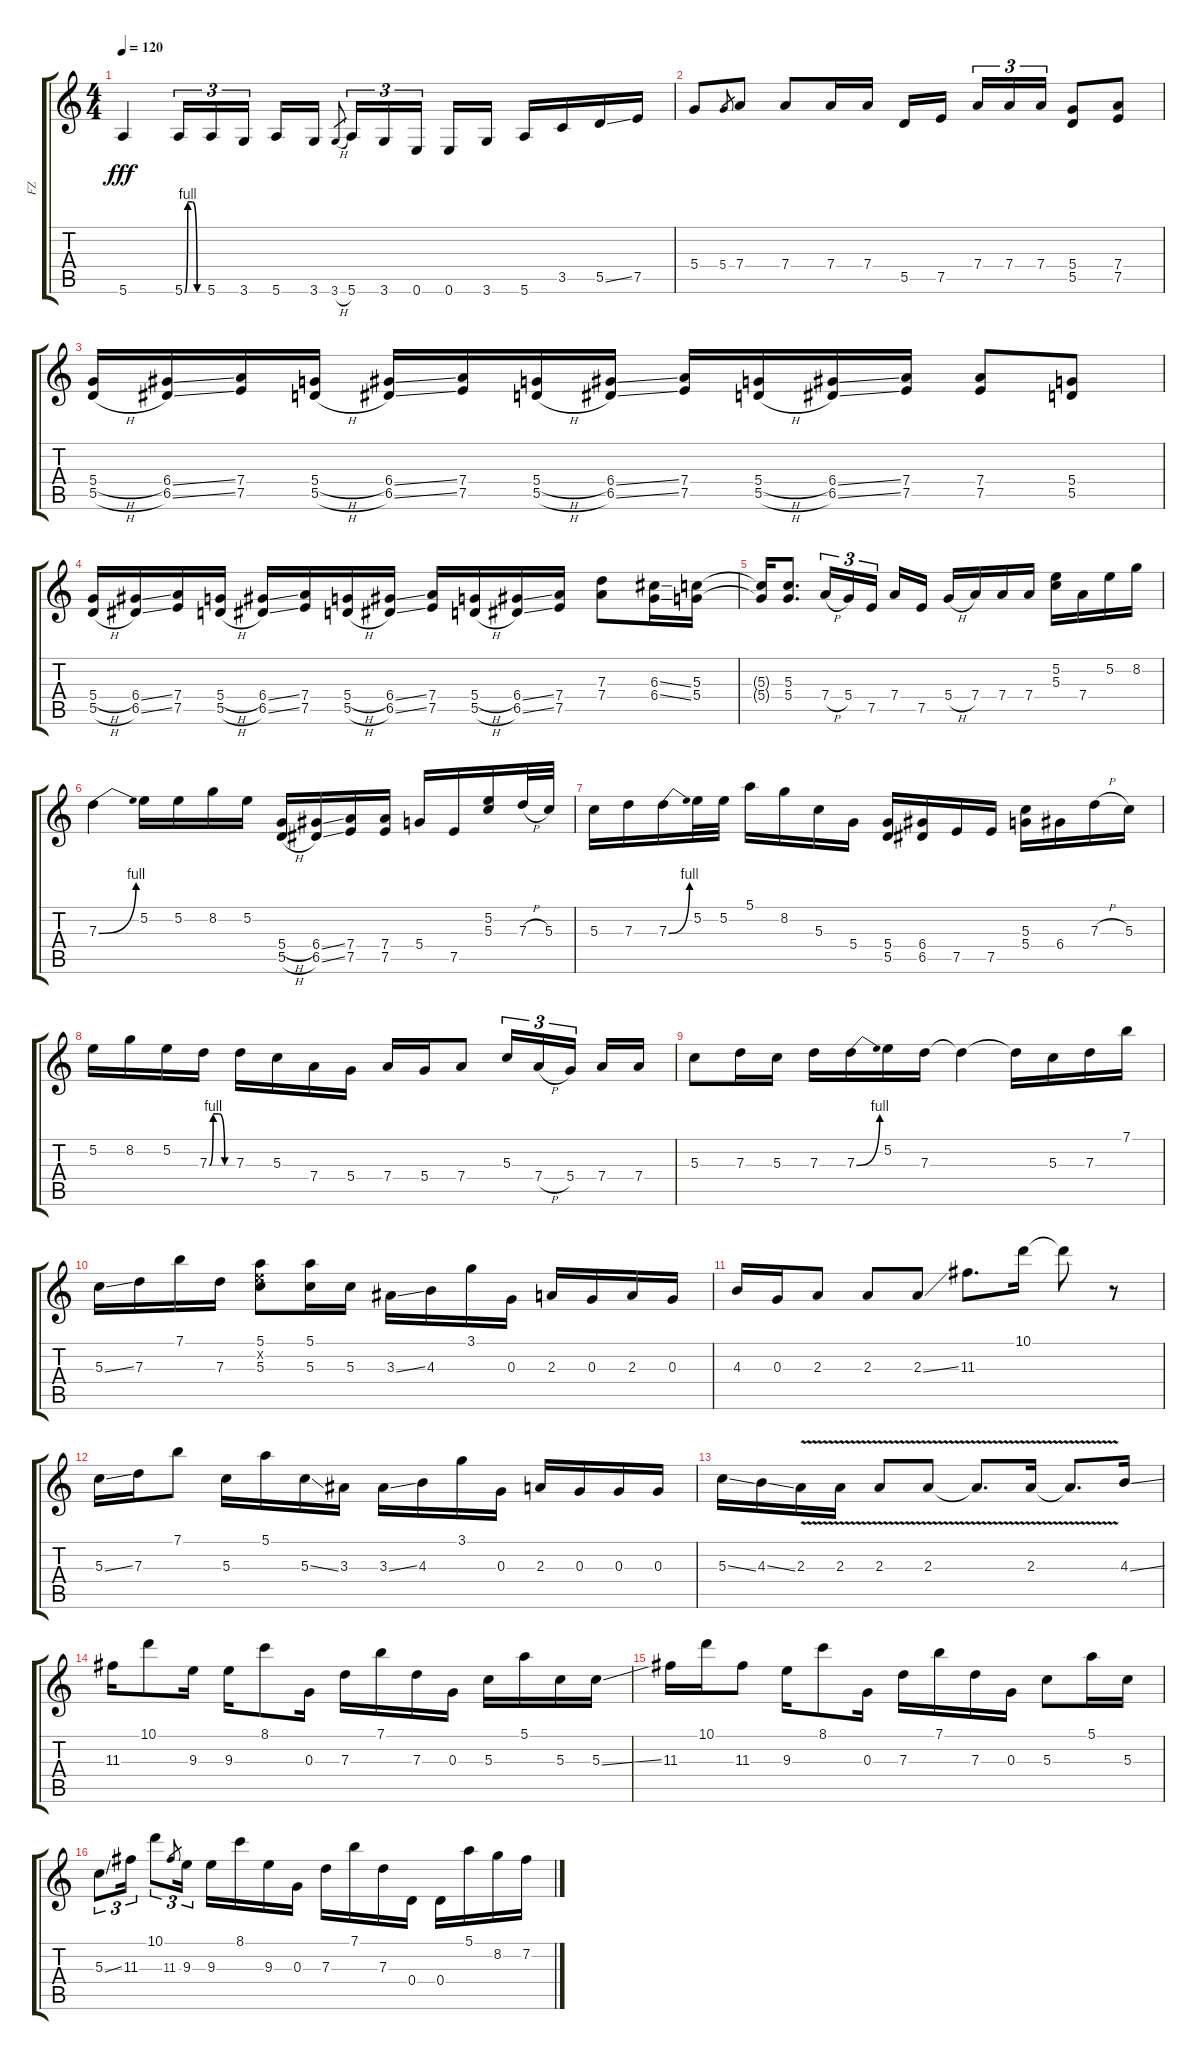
\track ("FZ" "FZ") {instrument overdrivenguitar}
\staff {score tabs}
\tuning (E4 B3 G3 D3 A2 E2) {hide}
\ts (4 4)
\tempo 120
\clef g2
\ks c
5.6.4{dy fff} 5.6{be (custom 0 0 10 4 25 4 40 0 60 0)}.16{tu (3 2)} 5.6.16{tu (3 2)} 3.6.16{tu (3 2) beam splitsecondary} 5.6.16 3.6.16 3.6{h}.8{gr} 5.6.16{tu (3 2)} 3.6.16{tu (3 2)} 0.6.16{tu (3 2) beam splitsecondary} 0.6.16 3.6.16 5.6.16 3.5.16 5.5{ss}.16 7.5.16 |
5.4.8 5.4.8{gr} 7.4.8 7.4.8 7.4.16 7.4.16 5.5.16 7.5.16{beam splitsecondary} 7.4.16{tu (3 2)} 7.4.16{tu (3 2)} 7.4.16{tu (3 2)} (5.4 5.5).8 (7.4 7.5).8 |
(5.4{h} 5.5{h}).16 (6.4{ss} 6.5{ss}).16 (7.4 7.5).16 (5.4{h} 5.5{h}).16 (6.4{ss} 6.5{ss}).16 (7.4 7.5).16 (5.4{h} 5.5{h}).16 (6.4{ss} 6.5{ss}).16 (7.4 7.5).16 (5.4{h} 5.5{h}).16 (6.4{ss} 6.5{ss}).16 (7.4 7.5).16 (7.4 7.5).8 (5.4 5.5).8 |
(5.4{h} 5.5{h}).16 (6.4{ss} 6.5{ss}).16 (7.4 7.5).16 (5.4{h} 5.5{h}).16 (6.4{ss} 6.5{ss}).16 (7.4 7.5).16 (5.4{h} 5.5{h}).16 (6.4{ss} 6.5{ss}).16 (7.4 7.5).16 (5.4{h} 5.5{h}).16 (6.4{ss} 6.5{ss}).16 (7.4 7.5).16 (7.3 7.4).8 (6.3{ss} 6.4{ss}).16 (5.3 5.4).16 |
(5.3{t} 5.4{t}).16 (5.3 5.4).8{d} 7.4{h}.16{tu (3 2)} 5.4.16{tu (3 2)} 7.5.16{tu (3 2) beam splitsecondary} 7.4.16 7.5.16 5.4{h}.16 7.4.16 7.4.16 7.4.16 (5.2 5.3).16 7.4.16 5.2.16 8.2.16 |
7.3{be (bend 0 0 60 4)}.4 5.2.16 5.2.16 8.2.16 5.2.16 (5.4{h} 5.5{h}).16 (6.4{ss} 6.5{ss}).16 (7.4 7.5).16 (7.4 7.5).16 5.4.16 7.5.16 (5.2 5.3).16 7.3{h}.32 5.3.32 |
5.3.16 7.3.16 7.3{be (bend 0 0 60 4)}.16 5.2.32 5.2.32 5.1.16 8.2.16 5.3.16 5.4.16 (5.4 5.5).16 (6.4 6.5).16 7.5.16 7.5.16 (5.3 5.4).16 6.4.16 7.3{h}.16 5.3.16 |
5.2.16 8.2.16 5.2.16 7.3{be (custom 0 0 10 4 25 4 40 0 60 0)}.16 7.3.16 5.3.16 7.4.16 5.4.16 7.4.16 5.4.16 7.4.8 5.3.16{tu (3 2)} 7.4{h}.16{tu (3 2)} 5.4.16{tu (3 2) beam splitsecondary} 7.4.16 7.4.16 |
5.3.8 7.3.16 5.3.16 7.3.16 7.3{be (bend 0 0 60 4)}.16 5.2.16 7.3.16 7.3{t}.4 7.3{t}.16 5.3.16 7.3.16 7.1.16 |
5.3{ss}.16 7.3.16 7.1.16 7.3.16 (5.1 5.2{x} 5.3).8 (5.1 5.3).16 5.3.16 3.3{ss}.16 4.3.16 3.1.16 0.3.16 2.3.16 0.3.16 2.3.16 0.3.16 |
4.3.16 0.3.16 2.3.8 2.3.8 2.3{ss}.8 11.3.8{d} 10.1.16 10.1{t}.8 r.8 |
5.3{ss}.16 7.3.16 7.1.8 5.3.16 5.1.16 5.3{ss}.16 3.3.16 3.3{ss}.16 4.3.16 3.1.16 0.3.16 2.3.16 0.3.16 0.3.16 0.3.16 |
5.3{ss}.16 4.3{ss}.16 2.3{v}.16 2.3{v}.16 2.3{v}.8 2.3{v}.8 2.3{v t}.8{d} 2.3{v}.16 2.3{v t}.8{d} 4.3{ss}.16 |
11.3.16 10.1.8 9.3.16 9.3.16 8.1.8 0.3.16 7.3.16 7.1.16 7.3.16 0.3.16 5.3.16 5.1.16 5.3.16 5.3{ss}.16 |
11.3.16 10.1.16 11.3.8 9.3.16 8.1.8 0.3.16 7.3.16 7.1.16 7.3.16 0.3.16 5.3.8 5.1.16 5.3.16 |
5.3{ss}.8{tu (3 2)} 11.3.16{tu (3 2)} 10.1.8{tu (3 2)} 11.3.8{gr} 9.3.16{tu (3 2)} 9.3.16 8.1.16 9.3.16 0.3.16 7.3.16 7.1.16 7.3.16 0.4.16 0.4.16 5.1.16 8.2.16 7.2.16
